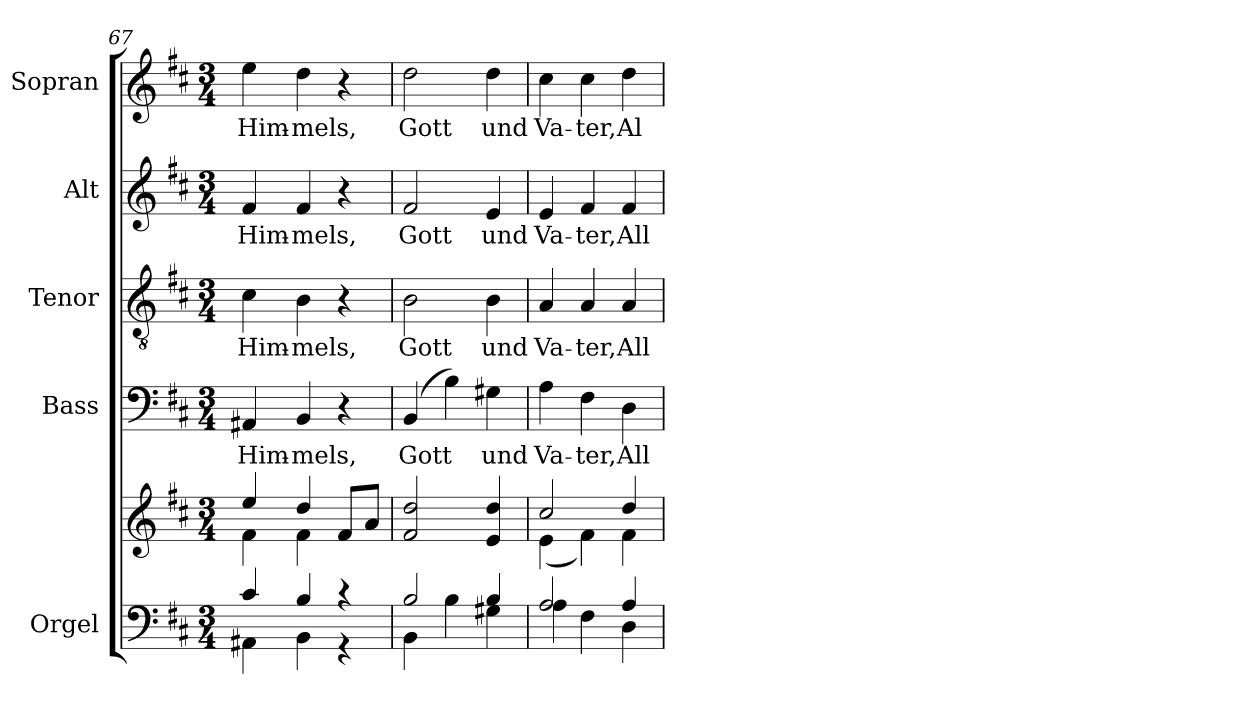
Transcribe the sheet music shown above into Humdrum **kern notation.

**kern	**kern	**kern	**text	**kern	**text	**kern	**text	**kern	**text
*part5	*part5	*part4	*part4	*part3	*part3	*part2	*part2	*part1	*part1
*staff6	*staff5	*staff4	*staff4	*staff3	*staff3	*staff2	*staff2	*staff1	*staff1
*I"Orgel	*	*I"Bass	*	*I"Tenor	*	*I"Alt	*	*I"Sopran	*
*I'Org.	*	*I'B.	*	*I'T.	*	*I'A.	*	*I'S.	*
*clefF4	*clefG2	*clefF4	*	*clefGv2	*	*clefG2	*	*clefG2	*
*k[f#c#]	*k[f#c#]	*k[f#c#]	*	*k[f#c#]	*	*k[f#c#]	*	*k[f#c#]	*
*D:	*D:	*D:	*	*D:	*	*D:	*	*D:	*
*M3/4	*M3/4	*M3/4	*	*M3/4	*	*M3/4	*	*M3/4	*
=67	=67	=67	=67	=67	=67	=67	=67	=67	=67
*^	*^	*	*	*	*	*	*	*	*
4c#/	4AA#X\	4ee/	4f#\	4AA#X/	Him-	4c#\	Him-	4f#/	Him-	4ee\	Him-
4B/	4BB\	4dd/	4f#\	4BB/	-mels,	4B\	-mels,	4f#/	-mels,	4dd\	-mels,
4r	4r	8f#/L	4ryy	4r	.	4r	.	4r	.	4r	.
.	.	8a/J	.	.	.	.	.	.	.	.	.
*	*	*v	*v	*	*	*	*	*	*	*	*
!!LO:LB:g=z
=68	=68	=68	=68	=68	=68	=68	=68	=68	=68	=68
2B/	4BB\	2f#/ 2dd/	(4BB/	Gott	2B\	Gott	2f#/	Gott	2dd\	Gott
.	4B\	.	4B\)	.	.	.	.	.	.	.
4B/	4G#X\	4e/ 4dd/	4G#X\	und	4B\	und	4e/	und	4dd\	und
=69	=69	=69	=69	=69	=69	=69	=69	=69	=69	=69
*	*	*^	*	*	*	*	*	*	*	*
2A/	4A\	2cc#/	(>4e\	4A\	Va-	4A/	Va-	4e/	Va-	4cc#\	Va-
.	4F#\	.	4f#\)	4F#\	-ter,	4A/	-ter,	4f#/	-ter,	4cc#\	-ter,
4A/	4D\	4dd/	4f#\	4D\	All-	4A/	All-	4f#/	All-	4dd\	Al-
*v	*v	*	*	*	*	*	*	*	*	*	*
*	*v	*v	*	*	*	*	*	*	*	*
=	=	=	=	=	=	=	=	=	=
*-	*-	*-	*-	*-	*-	*-	*-	*-	*-
